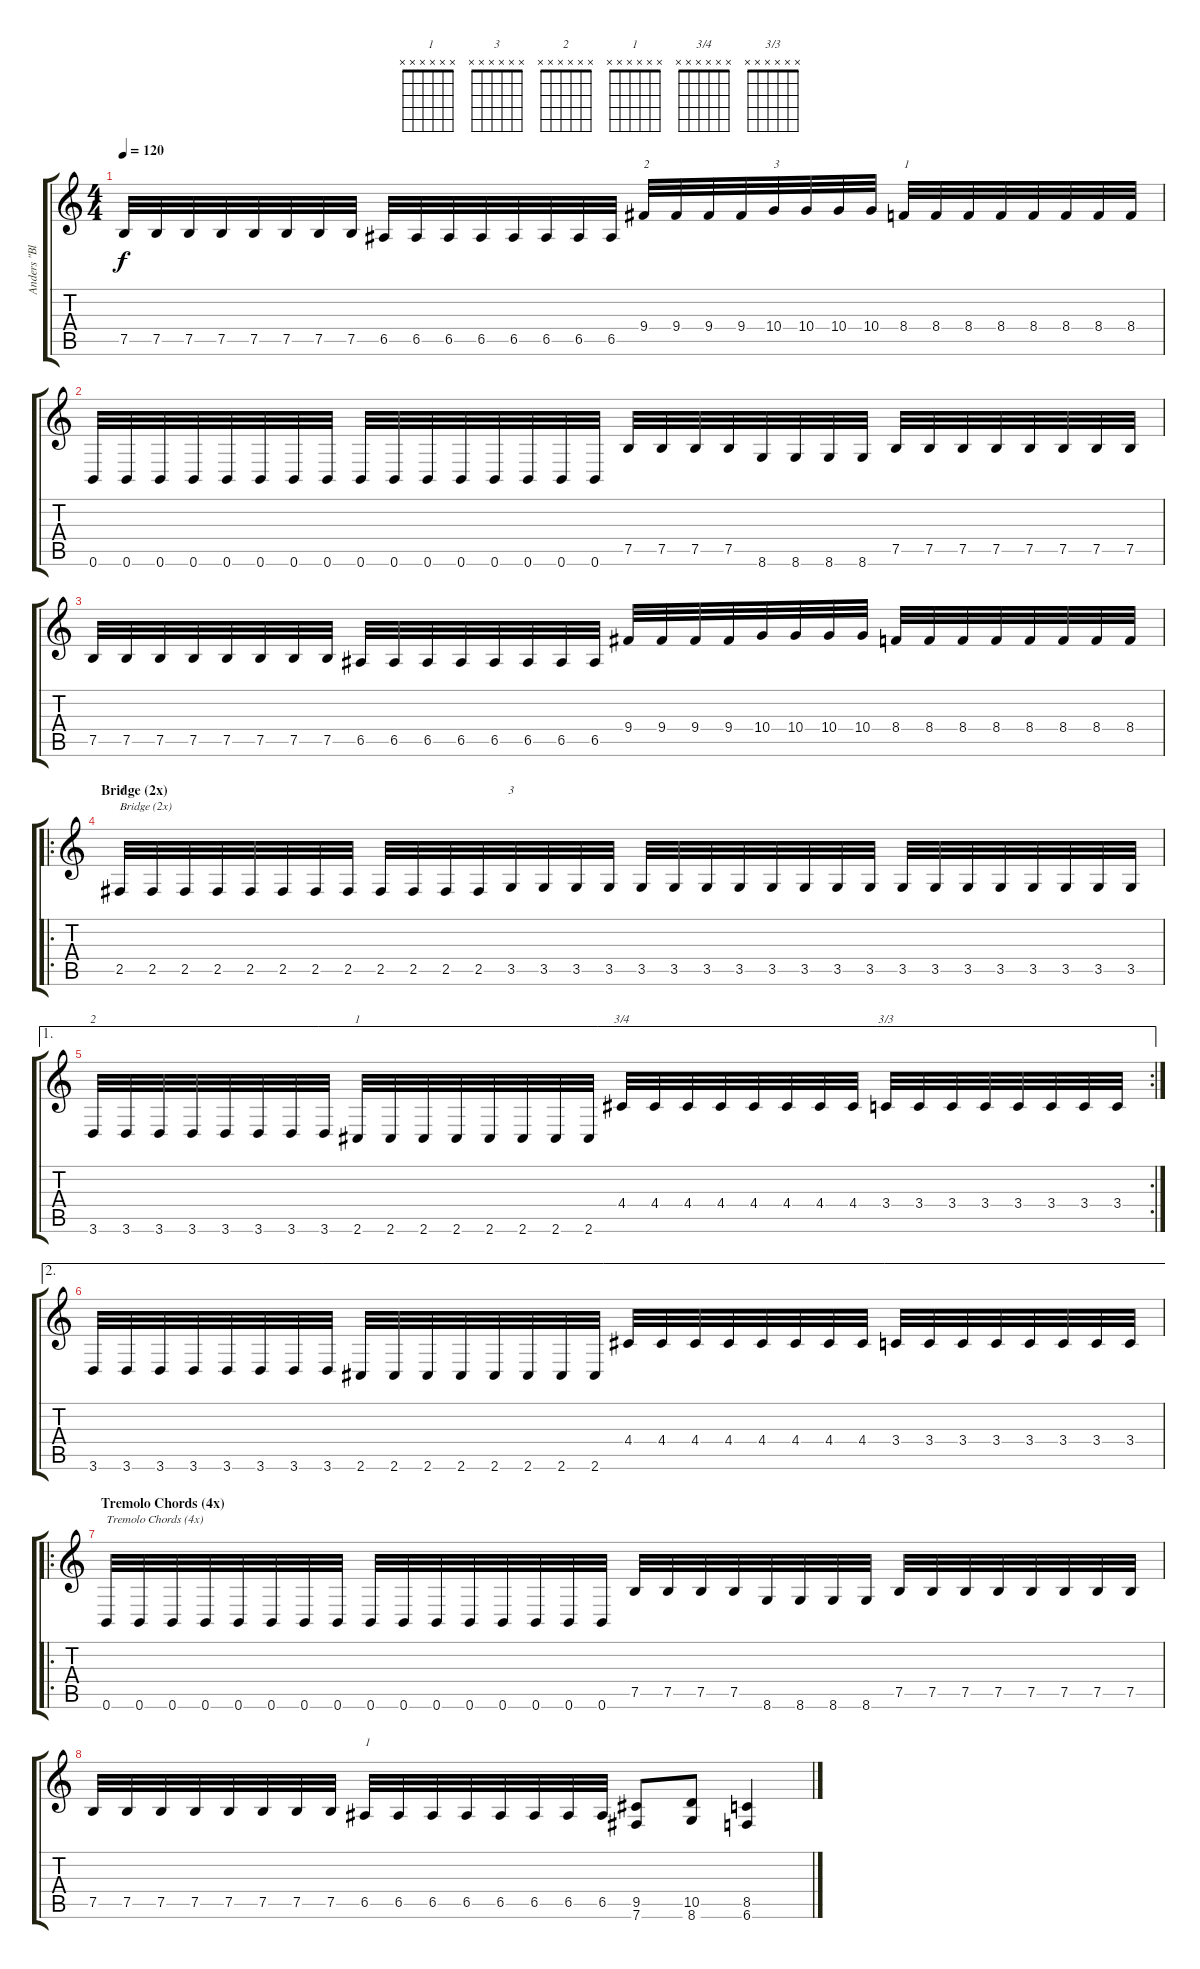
\track ("Anders \"Blakkheim\" Nyström" "Anders \"Bl") {instrument distortionguitar}
\staff {score tabs}
\tuning (B3 Gb3 D3 A2 E2 B1) {hide}
\chord ("  1" x x x x x x)
\chord ("3" x x x x x x)
\chord ("2" x x x x x x)
\chord ("1" x x x x x x)
\chord ("3/4" x x x x x x)
\chord ("3/3" x x x x x x)
\ts (4 4)
\tempo 120
\clef g2
\ks c
7.5.32{dy f} 7.5.32 7.5.32 7.5.32 7.5.32 7.5.32 7.5.32 7.5.32 6.5.32 6.5.32 6.5.32 6.5.32 6.5.32 6.5.32 6.5.32 6.5.32 9.4.32{txt "2"} 9.4.32 9.4.32 9.4.32 10.4.32{txt "3"} 10.4.32 10.4.32 10.4.32 8.4.32{txt "1"} 8.4.32 8.4.32 8.4.32 8.4.32 8.4.32 8.4.32 8.4.32 |
0.6.32 0.6.32 0.6.32 0.6.32 0.6.32 0.6.32 0.6.32 0.6.32 0.6.32 0.6.32 0.6.32 0.6.32 0.6.32 0.6.32 0.6.32 0.6.32 7.5.32 7.5.32 7.5.32 7.5.32 8.6.32 8.6.32 8.6.32 8.6.32 7.5.32 7.5.32 7.5.32 7.5.32 7.5.32 7.5.32 7.5.32 7.5.32 |
7.5.32 7.5.32 7.5.32 7.5.32 7.5.32 7.5.32 7.5.32 7.5.32 6.5.32 6.5.32 6.5.32 6.5.32 6.5.32 6.5.32 6.5.32 6.5.32 9.4.32 9.4.32 9.4.32 9.4.32 10.4.32 10.4.32 10.4.32 10.4.32 8.4.32 8.4.32 8.4.32 8.4.32 8.4.32 8.4.32 8.4.32 8.4.32 |
\ro
\section ("" "Bridge (2x)")
2.5.32{ch "  1" txt "Bridge (2x)"} 2.5.32 2.5.32 2.5.32 2.5.32 2.5.32 2.5.32 2.5.32 2.5.32 2.5.32 2.5.32 2.5.32 3.5.32{ch "3"} 3.5.32 3.5.32 3.5.32 3.5.32 3.5.32 3.5.32 3.5.32 3.5.32 3.5.32 3.5.32 3.5.32 3.5.32 3.5.32 3.5.32 3.5.32 3.5.32 3.5.32 3.5.32 3.5.32 |
\ae 1
\rc 2
3.6.32{ch "2"} 3.6.32 3.6.32 3.6.32 3.6.32 3.6.32 3.6.32 3.6.32 2.6.32{ch "1"} 2.6.32 2.6.32 2.6.32 2.6.32 2.6.32 2.6.32 2.6.32 4.4.32{ch "3/4"} 4.4.32 4.4.32 4.4.32 4.4.32 4.4.32 4.4.32 4.4.32 3.4.32{ch "3/3"} 3.4.32 3.4.32 3.4.32 3.4.32 3.4.32 3.4.32 3.4.32 |
\ae 2
3.6.32 3.6.32 3.6.32 3.6.32 3.6.32 3.6.32 3.6.32 3.6.32 2.6.32 2.6.32 2.6.32 2.6.32 2.6.32 2.6.32 2.6.32 2.6.32 4.4.32 4.4.32 4.4.32 4.4.32 4.4.32 4.4.32 4.4.32 4.4.32 3.4.32 3.4.32 3.4.32 3.4.32 3.4.32 3.4.32 3.4.32 3.4.32 |
\ro
\section ("" "Tremolo Chords (4x)")
0.6.32{txt "Tremolo Chords (4x)"} 0.6.32 0.6.32 0.6.32 0.6.32 0.6.32 0.6.32 0.6.32 0.6.32 0.6.32 0.6.32 0.6.32 0.6.32 0.6.32 0.6.32 0.6.32 7.5.32 7.5.32 7.5.32 7.5.32 8.6.32 8.6.32 8.6.32 8.6.32 7.5.32 7.5.32 7.5.32 7.5.32 7.5.32 7.5.32 7.5.32 7.5.32 |
7.5.32 7.5.32 7.5.32 7.5.32 7.5.32 7.5.32 7.5.32 7.5.32 6.5.32{txt "1"} 6.5.32 6.5.32 6.5.32 6.5.32 6.5.32 6.5.32 6.5.32 (9.5 7.6).8 (10.5 8.6).8 (8.5 6.6).4
